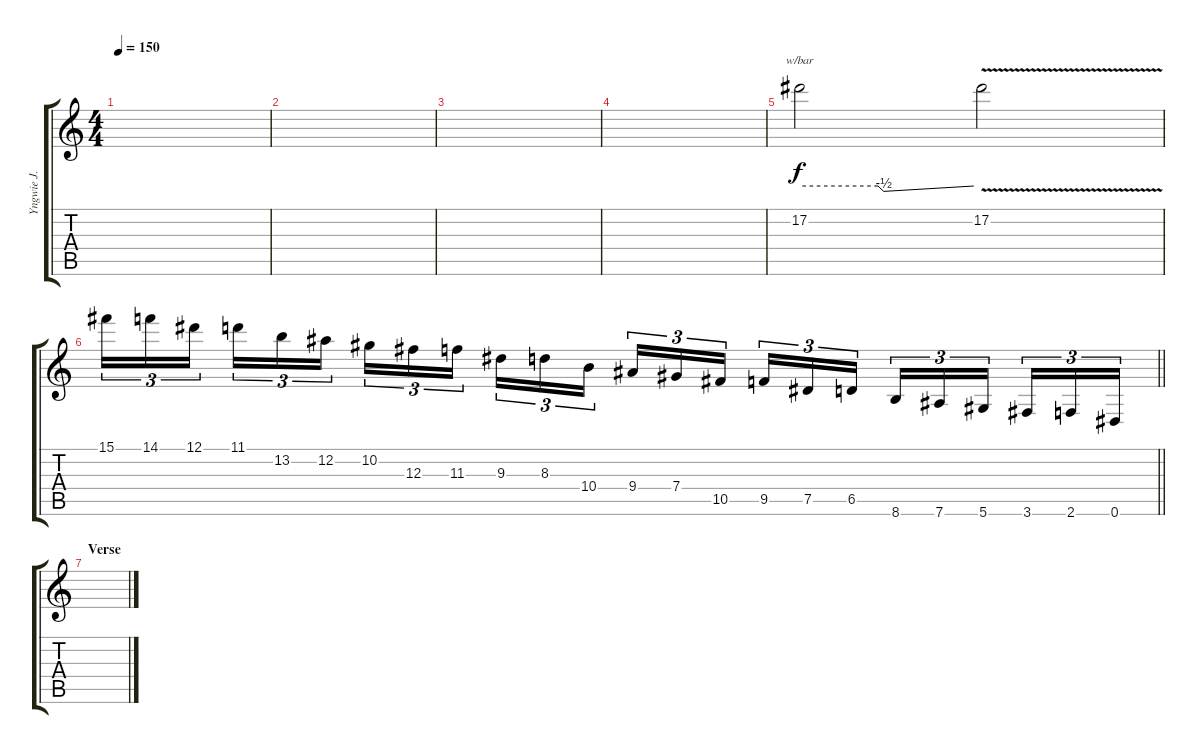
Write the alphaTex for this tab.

\track ("Yngwie J. Malmsteen" "Yngwie J. ") {instrument overdrivenguitar}
\staff {score tabs}
\tuning (Eb4 Bb3 Gb3 Db3 Ab2 Eb2) {hide}
\ts (4 4)
\tempo 150
\clef g2
\ks c
|
|
|
|
17.2.2{tbe (custom default 0 0 27 0 29 -2 60 0)} 17.2{v}.2 |
\barLineRight lightlight
15.1.16{tu (3 2)} 14.1.16{tu (3 2)} 12.1.16{tu (3 2) beam splitsecondary} 11.1.16{tu (3 2)} 13.2.16{tu (3 2)} 12.2.16{tu (3 2)} 10.2.16{tu (3 2)} 12.3.16{tu (3 2)} 11.3.16{tu (3 2) beam splitsecondary} 9.3.16{tu (3 2)} 8.3.16{tu (3 2)} 10.4.16{tu (3 2)} 9.4.16{tu (3 2)} 7.4.16{tu (3 2)} 10.5.16{tu (3 2) beam splitsecondary} 9.5.16{tu (3 2)} 7.5.16{tu (3 2)} 6.5.16{tu (3 2)} 8.6.16{tu (3 2)} 7.6.16{tu (3 2)} 5.6.16{tu (3 2) beam splitsecondary} 3.6.16{tu (3 2)} 2.6.16{tu (3 2)} 0.6.16{tu (3 2)} |
\section ("" "Verse")
